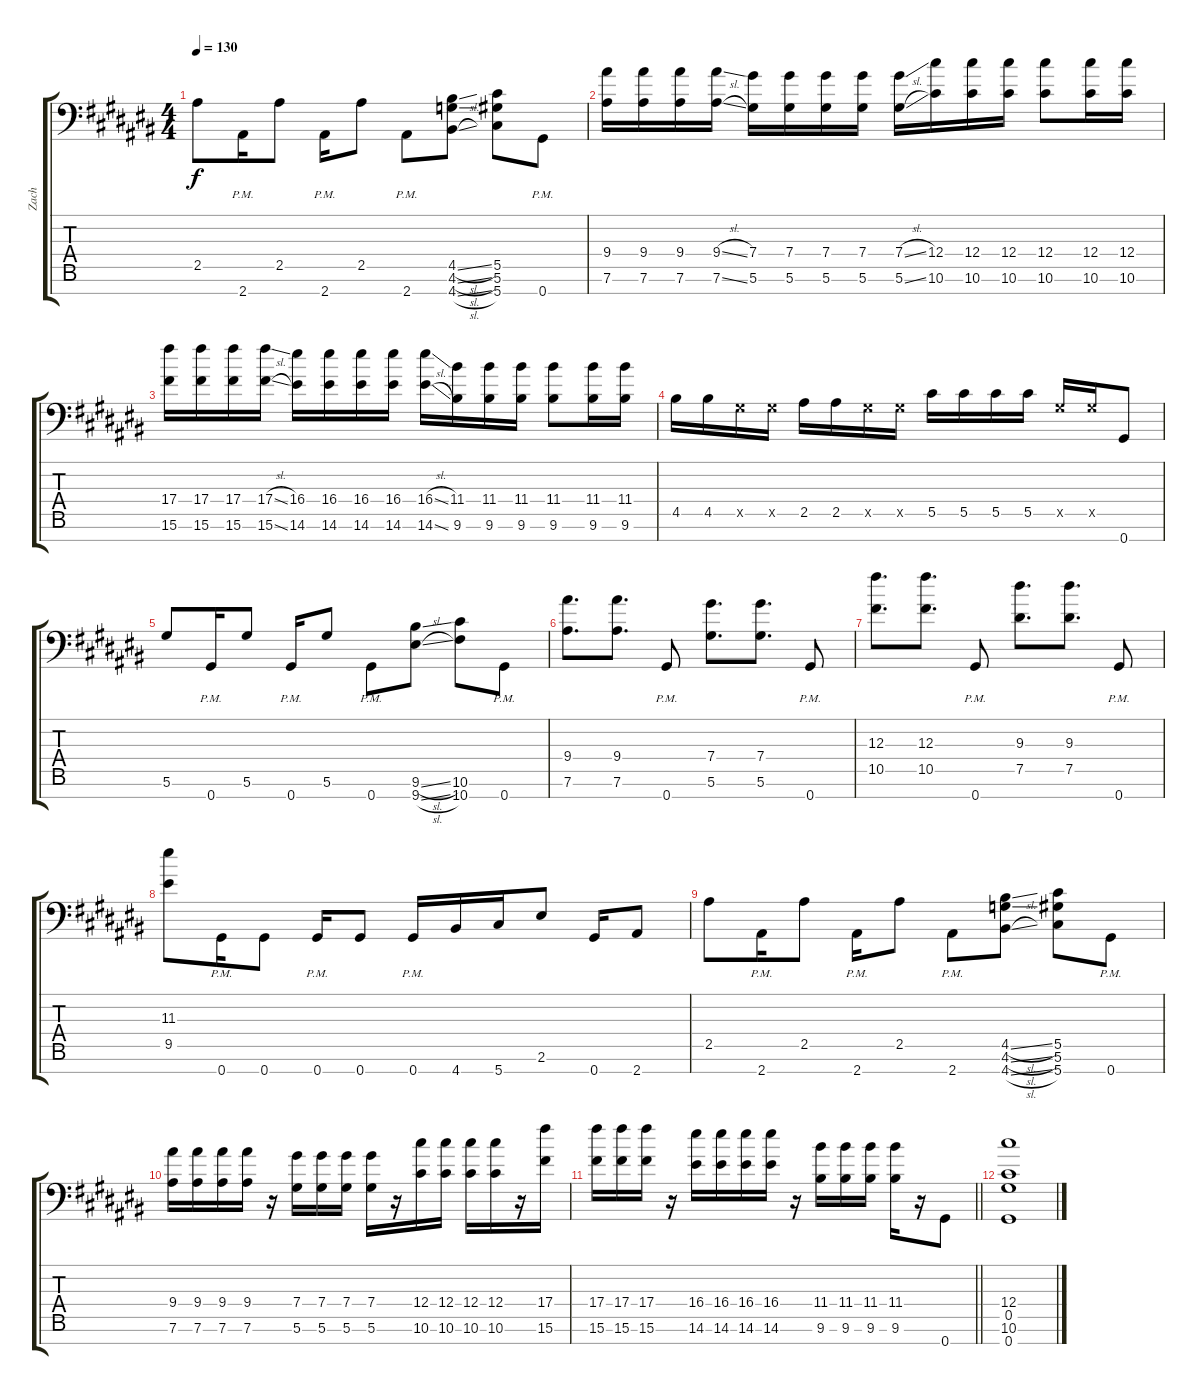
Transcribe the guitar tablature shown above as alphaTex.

\track ("Zach" "Zach") {instrument distortionguitar}
\staff {score tabs}
\tuning (Eb4 Bb3 Gb3 Db3 Ab2 Eb2 Ab1) {hide}
\ts (4 4)
\tempo 130
\clef f4
\ks a#minor
2.5.8{dy f} 2.7{pm}.16 2.5.8 2.7{pm}.16 2.5.8 2.7{pm}.8 (4.5{sl} 4.6{sl} 4.7{sl}).8 (5.5 5.6 5.7).8 0.7{pm}.8 |
(9.4 7.6).16 (9.4 7.6).16 (9.4 7.6).16 (9.4{sl} 7.6{sl}).16 (7.4 5.6).16 (7.4 5.6).16 (7.4 5.6).16 (7.4 5.6).16 (7.4{sl} 5.6{sl}).16 (12.4 10.6).16 (12.4 10.6).16 (12.4 10.6).16 (12.4 10.6).8 (12.4 10.6).16 (12.4 10.6).16 |
(17.4 15.6).16 (17.4 15.6).16 (17.4 15.6).16 (17.4{sl} 15.6{sl}).16 (16.4 14.6).16 (16.4 14.6).16 (16.4 14.6).16 (16.4 14.6).16 (16.4{sl} 14.6{sl}).16 (11.4 9.6).16 (11.4 9.6).16 (11.4 9.6).16 (11.4 9.6).8 (11.4 9.6).16 (11.4 9.6).16 |
4.5.16 4.5.16 0.5{x}.16 0.5{x}.16 2.5.16 2.5.16 0.5{x}.16 0.5{x}.16 5.5.16 5.5.16 5.5.16 5.5.16 0.5{x}.16 0.5{x}.16 0.7.8 |
5.6.8 0.7{pm}.16 5.6.8 0.7{pm}.16 5.6.8 0.7{pm}.8 (9.6{sl} 9.7{sl}).8 (10.6 10.7).8 0.7{pm}.8 |
(9.4 7.6).8{d} (9.4 7.6).8{d} 0.7{pm}.8 (7.4 5.6).8{d} (7.4 5.6).8{d} 0.7{pm}.8 |
(12.3 10.5).8{d} (12.3 10.5).8{d} 0.7{pm}.8 (9.3 7.5).8{d} (9.3 7.5).8{d} 0.7{pm}.8 |
(11.3 9.5).8 0.7{pm}.16 0.7.8 0.7{pm}.16 0.7.8 0.7{pm}.16 4.7.16 5.7.16 2.6.8 0.7.16 2.7.8 |
2.5.8 2.7{pm}.16 2.5.8 2.7{pm}.16 2.5.8 2.7{pm}.8 (4.5{sl} 4.6{sl} 4.7{sl}).8 (5.5 5.6 5.7).8 0.7{pm}.8 |
(9.4 7.6).16 (9.4 7.6).16 (9.4 7.6).16 (9.4 7.6).16 r.16 (7.4 5.6).16 (7.4 5.6).16 (7.4 5.6).16 (7.4 5.6).16 r.16 (12.4 10.6).16 (12.4 10.6).16 (12.4 10.6).16 (12.4 10.6).16 r.16 (17.4 15.6).16 |
\barLineRight lightlight
(17.4 15.6).16 (17.4 15.6).16 (17.4 15.6).16 r.16 (16.4 14.6).16 (16.4 14.6).16 (16.4 14.6).16 (16.4 14.6).16 r.16 (11.4 9.6).16 (11.4 9.6).16 (11.4 9.6).16 (11.4 9.6).16 r.16 0.7.8 |
(12.4 0.5 10.6 0.7).1
